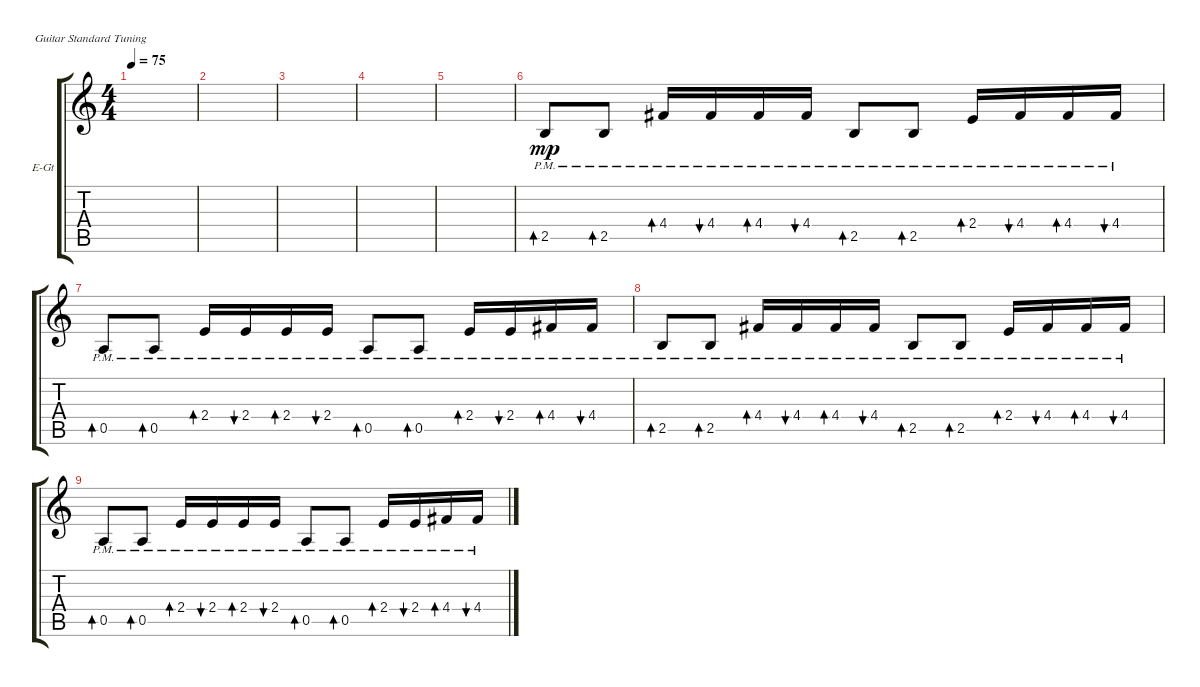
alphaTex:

\defaultSystemsLayout 4
\bracketExtendMode groupsimilarinstruments
\firstSystemTrackNameOrientation horizontal
\otherSystemsTrackNameOrientation horizontal
\track ("Electric Guitar" "E-Gt") {solo instrument electricguitarmuted}
\staff {score tabs}
\tuning (E4 B3 G3 D3 A2 E2)
\ts (4 4)
\tempo 75
\clef g2
\scale
0.333333
\ks c
|
\scale
0.333333 |
\scale
0.333333 |
\scale
0.333333 |
\scale
0.333333 |
\scale
0.333333 2.5{pm}.8{bd 30 dy mp} 2.5{pm}.8{bd 30} 4.4{pm}.16{bd 30} 4.4{pm}.16{bu 30} 4.4{pm}.16{bd 30} 4.4{pm}.16{bu 30} 2.5{pm}.8{bd 30} 2.5{pm}.8{bd 30} 2.4{pm}.16{bd 30} 4.4{pm}.16{bu 30} 4.4{pm}.16{bd 30} 4.4{pm}.16{bu 30} |
\scale
0.333333 0.5{pm}.8{bd 30} 0.5{pm}.8{bd 30} 2.4{pm}.16{bd 30} 2.4{pm}.16{bu 30} 2.4{pm}.16{bd 30} 2.4{pm}.16{bu 30} 0.5{pm}.8{bd 30} 0.5{pm}.8{bd 30} 2.4{pm}.16{bd 30} 2.4{pm}.16{bu 30} 4.4{pm}.16{bd 30} 4.4{pm}.16{bu 30} |
\scale
0.333333 2.5{pm}.8{bd 30} 2.5{pm}.8{bd 30} 4.4{pm}.16{bd 30} 4.4{pm}.16{bu 30} 4.4{pm}.16{bd 30} 4.4{pm}.16{bu 30} 2.5{pm}.8{bd 30} 2.5{pm}.8{bd 30} 2.4{pm}.16{bd 30} 4.4{pm}.16{bu 30} 4.4{pm}.16{bd 30} 4.4{pm}.16{bu 30} |
\scale
0.333333 0.5{pm}.8{bd 30} 0.5{pm}.8{bd 30} 2.4{pm}.16{bd 30} 2.4{pm}.16{bu 30} 2.4{pm}.16{bd 30} 2.4{pm}.16{bu 30} 0.5{pm}.8{bd 30} 0.5{pm}.8{bd 30} 2.4{pm}.16{bd 30} 2.4{pm}.16{bu 30} 4.4{pm}.16{bd 30} 4.4{pm}.16{bu 30} |
\scale
0.333333 |
|
\scale
0.333333
